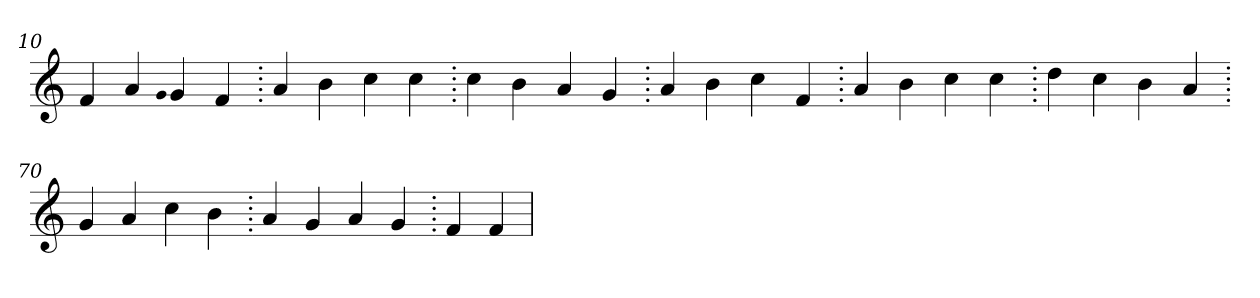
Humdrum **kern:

**kern
*part1
*staff1
*clefG2
=10.
4f
4a
qqg
4g
4f
=20.
4a
4b
4cc
4cc
=30.
4cc
4b
4a
4g
=40.
4a
4b
4cc
4f
=50.
4a
4b
4cc
4cc
=60.
4dd
4cc
4b
4a
=70.
4g
4a
4cc
4b
=80.
4a
4g
4a
4g
=90.
4f
4f
=
*-
